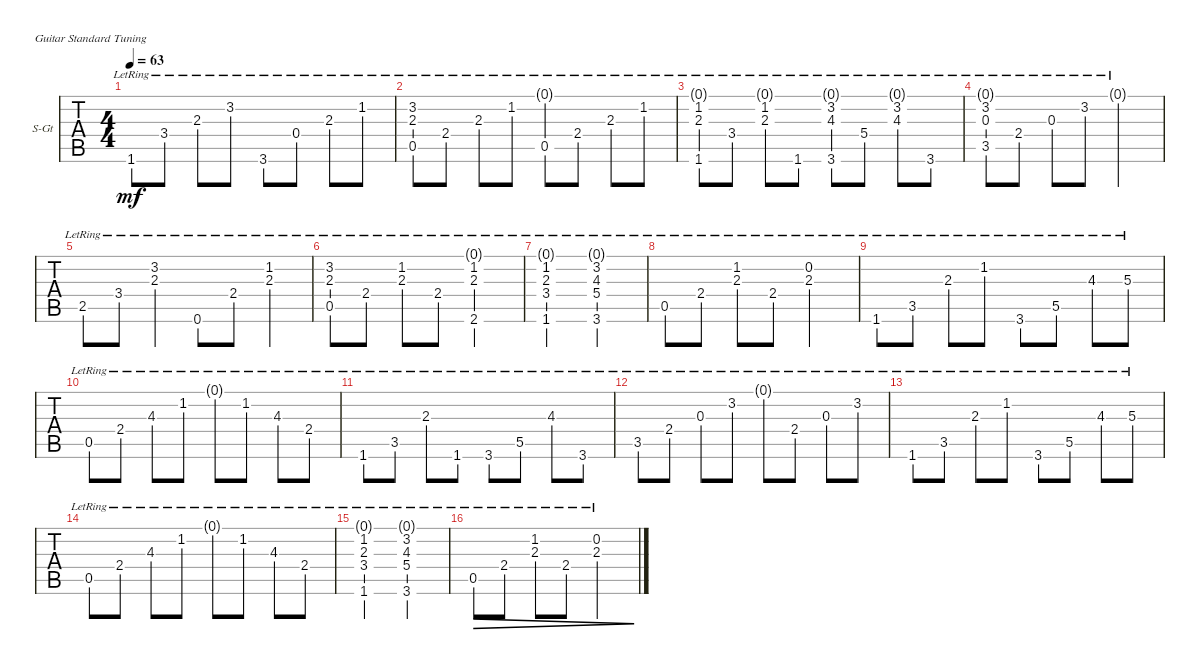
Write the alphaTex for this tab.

\defaultSystemsLayout 4
\bracketExtendMode groupsimilarinstruments
\firstSystemTrackNameOrientation horizontal
\otherSystemsTrackNameOrientation horizontal
\track ("吉他1" "S-Gt") {instrument acousticguitarsteel}
\staff {tabs}
\tuning (E4 B3 G3 D3 A2 E2)
\ts (4 4)
\tempo 63
\clef g2
\ks c
1.6{lr}.8{dy mf} 3.4{lr}.8 2.3{lr}.8 3.2{lr}.8 3.6{lr}.8 0.4{lr}.8 2.3{lr}.8 1.2{lr}.8 |
(3.2{lr} 2.3{lr} 0.5{lr}).8 2.4{lr}.8 2.3{lr}.8 1.2{lr}.8 (0.5{lr} 0.1{g lr}).8 2.4{lr}.8 2.3{lr}.8 1.2{lr}.8 |
(1.6{lr} 0.1{g lr} 1.2{lr} 2.3{lr}).8 3.4{lr}.8 (2.3{lr} 1.2{lr} 0.1{g lr}).8 1.6{lr}.8 (3.6{lr} 4.3{lr} 3.2{lr} 0.1{g lr}).8 5.4{lr}.8 (4.3{lr} 3.2{lr} 0.1{g lr}).8 3.6{lr}.8 |
(3.5{lr} 0.3{lr} 3.2{lr} 0.1{g lr}).8 2.4{lr}.8 0.3{lr}.8 3.2{lr}.8 0.1{g lr}.2 |
2.5{lr}.8 3.4{lr}.8 (2.3{lr} 3.2{lr}).4 0.6{lr}.8 2.4{lr}.8 (1.2{lr} 2.3{lr}).4 |
(3.2{lr} 2.3{lr} 0.5{lr}).8 2.4{lr}.8 (1.2{lr} 2.3{lr}).8 2.4{lr}.8 (2.6{lr} 2.3{lr} 1.2{lr} 0.1{g lr}).2 |
(3.4{lr} 2.3{lr} 1.2{lr} 0.1{g lr} 1.6{lr}).2 (5.4{lr} 4.3{lr} 3.2{lr} 0.1{g lr} 3.6{lr}).2 |
0.5{lr}.8 2.4{lr}.8 (1.2{lr} 2.3{lr}).8 2.4{lr}.8 (0.2{lr} 2.3{lr}).2 |
1.6{lr}.8 3.5{lr}.8 2.3{lr}.8 1.2{lr}.8 3.6{lr}.8 5.5{lr}.8 4.3{lr}.8 5.3{lr}.8 |
0.5{lr}.8 2.4{lr}.8 4.3{lr}.8 1.2{lr}.8 0.1{g lr}.8 1.2{lr}.8 4.3{lr}.8 2.4{lr}.8 |
1.6{lr}.8 3.5{lr}.8 2.3{lr}.8 1.6{lr}.8 3.6{lr}.8 5.5{lr}.8 4.3{lr}.8 3.6{lr}.8 |
3.5{lr}.8 2.4{lr}.8 0.3{lr}.8 3.2{lr}.8 0.1{g lr}.8 2.4{lr}.8 0.3{lr}.8 3.2{lr}.8 |
1.6{lr}.8 3.5{lr}.8 2.3{lr}.8 1.2{lr}.8 3.6{lr}.8 5.5{lr}.8 4.3{lr}.8 5.3{lr}.8 |
0.5{lr}.8 2.4{lr}.8 4.3{lr}.8 1.2{lr}.8 0.1{g lr}.8 1.2{lr}.8 4.3{lr}.8 2.4{lr}.8 |
(3.4{lr} 2.3{lr} 1.2{lr} 0.1{g lr} 1.6{lr}).2 (5.4{lr} 4.3{lr} 3.2{lr} 0.1{g lr} 3.6{lr}).2 |
0.5{lr}.8{dec} 2.4{lr}.8{dec} (1.2{lr} 2.3{lr}).8{dec} 2.4{lr}.8{dec} (0.2{lr} 2.3{lr}).2{dec}
